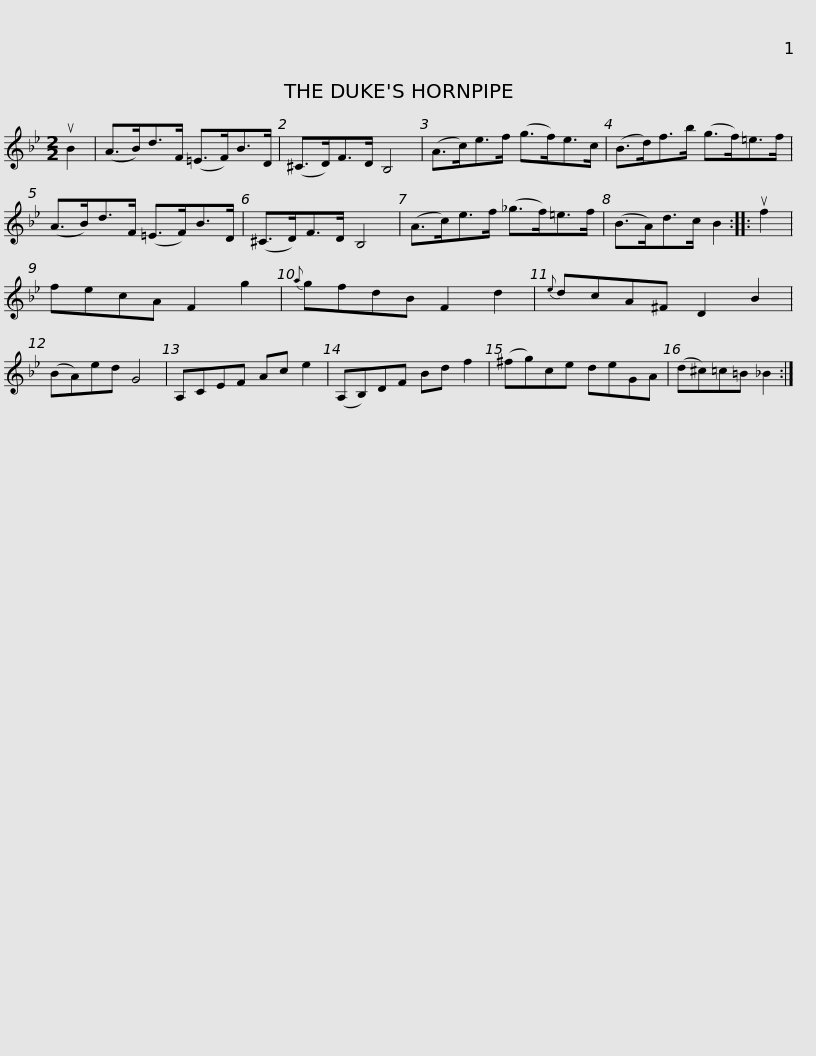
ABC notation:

X:1
L:1/8
M:2/2
I:linebreak $
K:Bb
V:1 treble
V:1
 uB2 | (A>B)d>F (=E>F)B>D | (^C>D)F>D B,4 | (A>c)e>f (g>f)e>c | (B>d)f>b (g>f)=e>f |$ %5
 (A>B)d>F (=E>F)B>D | (^C>D)F>D B,4 | (A>c)e>f (_g>f)=e>f | (B>A)d>c B2 :: uf2 | %10
 fecA F2 g2 |${a} gfdB F2 d2 |{e} dcA^F D2 B2 | (BA)ed G4 | A,CEF Ac e2 | %15
 (A,B,)DF Bd f2 | (^fg)ce deGA |$ (d^c)=c=B _B2 :| %18
